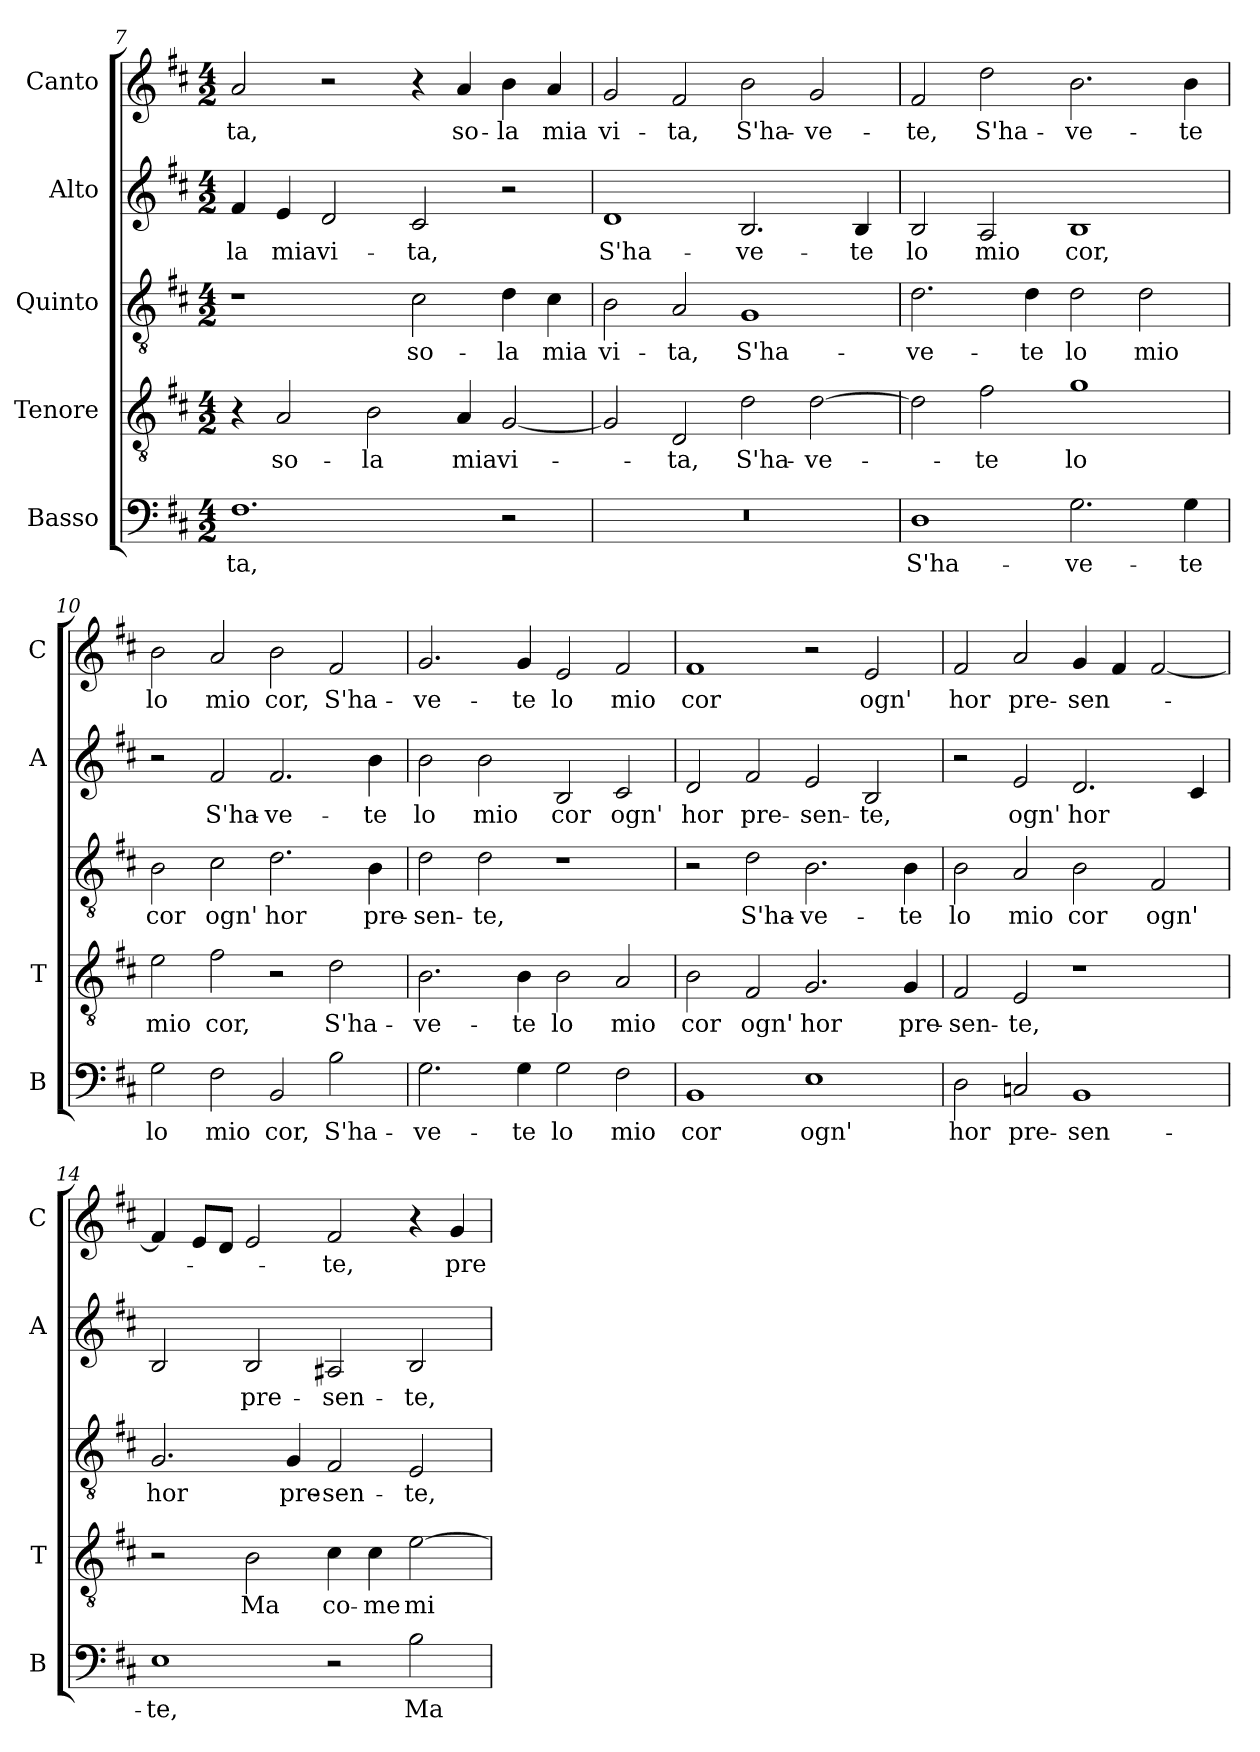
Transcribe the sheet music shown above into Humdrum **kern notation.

**kern	**text	**kern	**text	**kern	**text	**kern	**text	**kern	**text
*part5	*part5	*part4	*part4	*part3	*part3	*part2	*part2	*part1	*part1
*staff5	*staff5	*staff4	*staff4	*staff3	*staff3	*staff2	*staff2	*staff1	*staff1
*I"Basso	*	*I"Tenore	*	*I"Quinto	*	*I"Alto	*	*I"Canto	*
*I'B	*	*I'T	*	*	*	*I'A	*	*I'C	*
*clefF4	*	*clefGv2	*	*clefGv2	*	*clefG2	*	*clefG2	*
*k[f#c#]	*	*k[f#c#]	*	*k[f#c#]	*	*k[f#c#]	*	*k[f#c#]	*
*D:	*	*D:	*	*D:	*	*D:	*	*D:	*
*M4/2	*	*M4/2	*	*M4/2	*	*M4/2	*	*M4/2	*
=7	=7	=7	=7	=7	=7	=7	=7	=7	=7
!	!LO:LY:b	!	!	!	!	!	!LO:LY:b	!	!LO:LY:b
1.F#	-ta,	4r	.	1r	.	4f#/	-la	2a/	-ta,
!	!	!	!LO:LY:b	!	!	!	!LO:LY:b	!	!
.	.	2A/	so-	.	.	4e/	mia	.	.
!	!	!	!	!	!	!	!LO:LY:b	!	!
.	.	.	.	.	.	2d/	vi-	2r	.
!	!	!	!LO:LY:b	!	!	!	!	!	!
.	.	2B\	-la	.	.	.	.	.	.
!	!	!	!	!	!LO:LY:b	!	!LO:LY:b	!	!
.	.	.	.	2c#\	so-	2c#/	-ta,	4r	.
!	!	!	!LO:LY:b	!	!	!	!	!	!LO:LY:b
.	.	4A/	mia	.	.	.	.	4a/	so-
!	!	!	!LO:LY:b	!	!LO:LY:b	!	!	!	!LO:LY:b
2r	.	[2G/	vi-	4d\	-la	2r	.	4b\	-la
!	!	!	!	!	!LO:LY:b	!	!	!	!LO:LY:b
.	.	.	.	4c#\	mia	.	.	4a/	mia
!!LO:LB:g=z
=8	=8	=8	=8	=8	=8	=8	=8	=8	=8
!	!	!	!	!	!LO:LY:b	!	!LO:LY:b	!	!LO:LY:b
0r	.	2G/]	.	2B\	vi-	1d	S'ha-	2g/	vi-
!	!	!	!LO:LY:b	!	!LO:LY:b	!	!	!	!LO:LY:b
.	.	2D/	-ta,	2A/	-ta,	.	.	2f#/	-ta,
!	!	!	!LO:LY:b	!	!LO:LY:b	!	!LO:LY:b	!	!LO:LY:b
.	.	2d\	S'ha-	1G	S'ha-	2.B/	-ve-	2b\	S'ha-
!	!	!	!LO:LY:b	!	!	!	!	!	!LO:LY:b
.	.	[2d\	-ve-	.	.	.	.	2g/	-ve-
!	!	!	!	!	!	!	!LO:LY:b	!	!
.	.	.	.	.	.	4B/	-te	.	.
=9	=9	=9	=9	=9	=9	=9	=9	=9	=9
!	!LO:LY:b	!	!	!	!LO:LY:b	!	!LO:LY:b	!	!LO:LY:b
1D	S'ha-	2d\]	.	2.d\	-ve-	2B/	lo	2f#/	-te,
!	!	!	!LO:LY:b	!	!	!	!LO:LY:b	!	!LO:LY:b
.	.	2f#\	-te	.	.	2A/	mio	2dd\	S'ha-
!	!	!	!	!	!LO:LY:b	!	!	!	!
.	.	.	.	4d\	-te	.	.	.	.
!	!LO:LY:b	!	!LO:LY:b	!	!LO:LY:b	!	!LO:LY:b	!	!LO:LY:b
2.G\	-ve-	1g	lo	2d\	lo	1B	cor,	2.b\	-ve-
!	!	!	!	!	!LO:LY:b	!	!	!	!
.	.	.	.	2d\	mio	.	.	.	.
!	!LO:LY:b	!	!	!	!	!	!	!	!LO:LY:b
4G\	-te	.	.	.	.	.	.	4b\	-te
=10	=10	=10	=10	=10	=10	=10	=10	=10	=10
!	!LO:LY:b	!	!LO:LY:b	!	!LO:LY:b	!	!	!	!LO:LY:b
2G\	lo	2e\	mio	2B\	cor	2r	.	2b\	lo
!	!LO:LY:b	!	!LO:LY:b	!	!LO:LY:b	!	!LO:LY:b	!	!LO:LY:b
2F#\	mio	2f#\	cor,	2c#\	ogn'	2f#/	S'ha-	2a/	mio
!	!LO:LY:b	!	!	!	!LO:LY:b	!	!LO:LY:b	!	!LO:LY:b
2BB/	cor,	2r	.	2.d\	hor	2.f#/	-ve-	2b\	cor,
!	!LO:LY:b	!	!LO:LY:b	!	!	!	!	!	!LO:LY:b
2B\	S'ha-	2d\	S'ha-	.	.	.	.	2f#/	S'ha-
!	!	!	!	!	!LO:LY:b	!	!LO:LY:b	!	!
.	.	.	.	4B\	pre-	4b\	-te	.	.
=11	=11	=11	=11	=11	=11	=11	=11	=11	=11
!	!LO:LY:b	!	!LO:LY:b	!	!LO:LY:b	!	!LO:LY:b	!	!LO:LY:b
2.G\	-ve-	2.B\	-ve-	2d\	-sen-	2b\	lo	2.g/	-ve-
!	!	!	!	!	!LO:LY:b	!	!LO:LY:b	!	!
.	.	.	.	2d\	-te,	2b\	mio	.	.
!	!LO:LY:b	!	!LO:LY:b	!	!	!	!	!	!LO:LY:b
4G\	-te	4B\	-te	.	.	.	.	4g/	-te
!	!LO:LY:b	!	!LO:LY:b	!	!	!	!LO:LY:b	!	!LO:LY:b
2G\	lo	2B\	lo	1r	.	2B/	cor	2e/	lo
!	!LO:LY:b	!	!LO:LY:b	!	!	!	!LO:LY:b	!	!LO:LY:b
2F#\	mio	2A/	mio	.	.	2c#/	ogn'	2f#/	mio
!!LO:PB:g=z
=12	=12	=12	=12	=12	=12	=12	=12	=12	=12
!	!LO:LY:b	!	!LO:LY:b	!	!	!	!LO:LY:b	!	!LO:LY:b
1BB	cor	2B\	cor	2r	.	2d/	hor	1f#	cor
!	!	!	!LO:LY:b	!	!LO:LY:b	!	!LO:LY:b	!	!
.	.	2F#/	ogn'	2d\	S'ha-	2f#/	pre-	.	.
!	!LO:LY:b	!	!LO:LY:b	!	!LO:LY:b	!	!LO:LY:b	!	!
1E	ogn'	2.G/	hor	2.B\	-ve-	2e/	-sen-	2r	.
!	!	!	!	!	!	!	!LO:LY:b	!	!LO:LY:b
.	.	.	.	.	.	2B/	-te,	2e/	ogn'
!	!	!	!LO:LY:b	!	!LO:LY:b	!	!	!	!
.	.	4G/	pre-	4B\	-te	.	.	.	.
=13	=13	=13	=13	=13	=13	=13	=13	=13	=13
!	!LO:LY:b	!	!LO:LY:b	!	!LO:LY:b	!	!	!	!LO:LY:b
2D\	hor	2F#/	-sen-	2B\	lo	2r	.	2f#/	hor
!	!LO:LY:b	!	!LO:LY:b	!	!LO:LY:b	!	!LO:LY:b	!	!LO:LY:b
2Cn/	pre-	2E/	-te,	2A/	mio	2e/	ogn'	2a/	pre-
!	!LO:LY:b	!	!	!	!LO:LY:b	!	!LO:LY:b	!	!LO:LY:b
1BB	-sen-	1r	.	2B\	cor	2.d/	hor	4g/	-sen-
.	.	.	.	.	.	.	.	4f#/	.
!	!	!	!	!	!LO:LY:b	!	!	!	!
.	.	.	.	2F#/	ogn'	.	.	[2f#/	.
.	.	.	.	.	.	4c#/	.	.	.
=14	=14	=14	=14	=14	=14	=14	=14	=14	=14
!	!LO:LY:b	!	!	!	!LO:LY:b	!	!	!	!
1E	-te,	2r	.	2.G/	hor	2B/	.	4f#/]	.
.	.	.	.	.	.	.	.	8e/L	.
.	.	.	.	.	.	.	.	8d/J	.
!	!	!	!LO:LY:b	!	!	!	!LO:LY:b	!	!
.	.	2B\	Ma	.	.	2B/	pre-	2e/	.
!	!	!	!	!	!LO:LY:b	!	!	!	!
.	.	.	.	4G/	pre-	.	.	.	.
!	!	!	!LO:LY:b	!	!LO:LY:b	!	!LO:LY:b	!	!LO:LY:b
2r	.	4c#\	co-	2F#/	-sen-	2A#X/	-sen-	2f#/	-te,
!	!	!	!LO:LY:b	!	!	!	!	!	!
.	.	4c#\	-me	.	.	.	.	.	.
!	!LO:LY:b	!	!LO:LY:b	!	!LO:LY:b	!	!LO:LY:b	!	!
2B\	Ma	[2e\	mi	2E/	-te,	2B/	-te,	4r	.
!	!	!	!	!	!	!	!	!	!LO:LY:b
.	.	.	.	.	.	.	.	4g/	pre-
=	=	=	=	=	=	=	=	=	=
*-	*-	*-	*-	*-	*-	*-	*-	*-	*-
